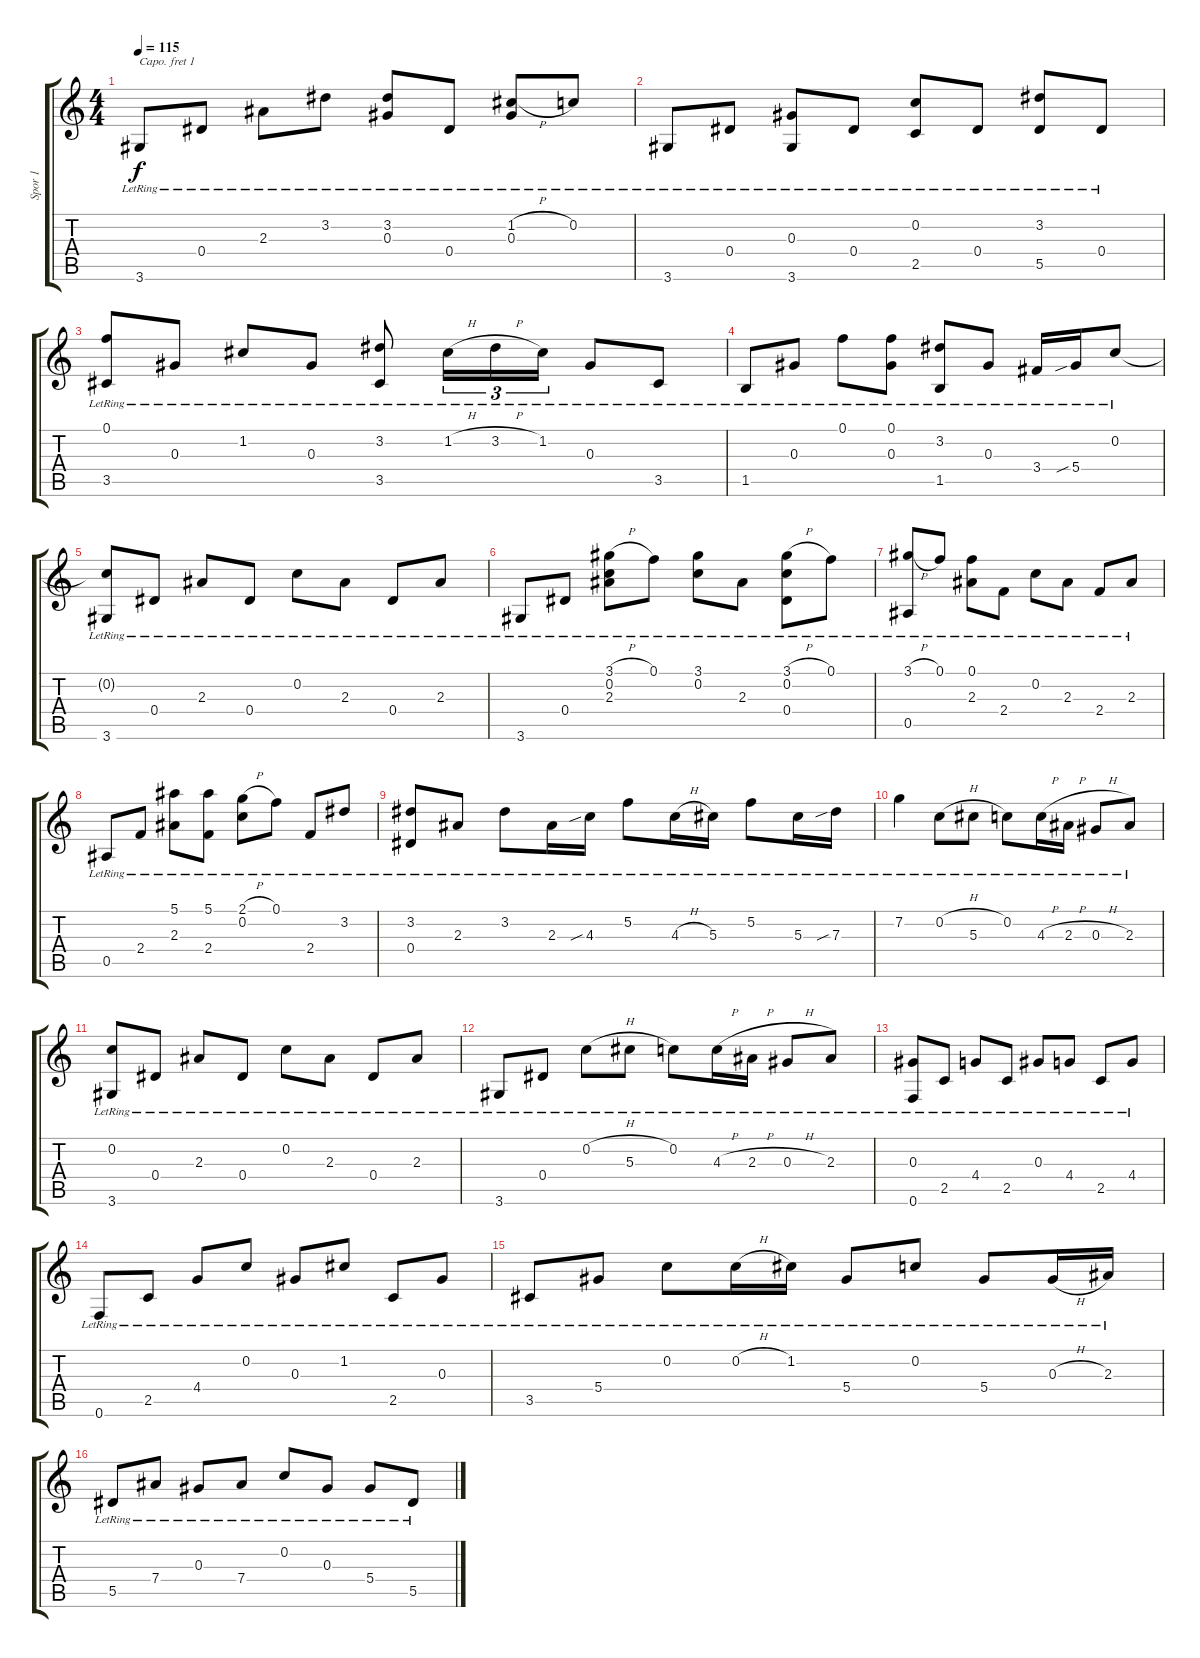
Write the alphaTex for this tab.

\track ("Spor 1" "Spor 1") {instrument acousticguitarnylon}
\staff {score tabs}
\capo 1
\tuning (E4 B3 G3 D3 A2 E2) {hide}
\ts (4 4)
\tempo 115
\clef g2
\ks c
3.6{lr}.8{dy f} 0.4{lr}.8 2.3{lr}.8 3.2{lr}.8 (3.2{lr} 0.3{lr}).8 0.4{lr}.8 (1.2{h lr} 0.3{lr}).8 0.2{lr}.8 |
3.6{lr}.8 0.4{lr}.8 (0.3{lr} 3.6{lr}).8 0.4{lr}.8 (0.2{lr} 2.5{lr}).8 0.4{lr}.8 (3.2{lr} 5.5{lr}).8 0.4{lr}.8 |
(0.1{lr} 3.5{lr}).8 0.3{lr}.8 1.2{lr}.8 0.3{lr}.8 (3.2{lr} 3.5{lr}).8 1.2{h lr}.16{tu (3 2)} 3.2{h lr}.16{tu (3 2)} 1.2{lr}.16{tu (3 2)} 0.3{lr}.8 3.5{lr}.8 |
1.5{lr}.8 0.3{lr}.8 0.1{lr}.8 (0.1{lr} 0.3{lr}).8 (3.2{lr} 1.5{lr}).8 0.3{lr}.8 3.4{lr}.16 5.4{sib lr}.16 0.2{lr}.8 |
(0.2{t} 3.6{lr}).8 0.4{lr}.8 2.3{lr}.8 0.4{lr}.8 0.2{lr}.8 2.3{lr}.8 0.4{lr}.8 2.3{lr}.8 |
3.6{lr}.8 0.4{lr}.8 (3.1{h lr} 0.2{lr} 2.3{lr}).8 0.1{lr}.8 (3.1{lr} 0.2{lr}).8 2.3{lr}.8 (3.1{h lr} 0.2{lr} 0.4{lr}).8 0.1{lr}.8 |
(3.1{h lr} 0.5{lr}).8 0.1{lr}.8 (0.1{lr} 2.3{lr}).8 2.4{lr}.8 0.2{lr}.8 2.3{lr}.8 2.4{lr}.8 2.3{lr}.8 |
0.5{lr}.8 2.4{lr}.8 (5.1{lr} 2.3{lr}).8 (5.1{lr} 2.4{lr}).8 (2.1{h lr} 0.2{lr}).8 0.1{lr}.8 2.4{lr}.8 3.2{lr}.8 |
(3.2{lr} 0.4{lr}).8 2.3{lr}.8 3.2{lr}.8 2.3{lr}.16 4.3{sib lr}.16 5.2{lr}.8 4.3{h lr}.16 5.3{lr}.16 5.2{lr}.8 5.3{lr}.16 7.3{sib lr}.16 |
7.2{lr}.4 0.2{h lr}.8 5.3{lr}.8 0.2{lr}.8 4.3{h lr}.16 2.3{h lr}.16 0.3{h lr}.8 2.3{lr}.8 |
(0.2{lr} 3.6{lr}).8 0.4{lr}.8 2.3{lr}.8 0.4{lr}.8 0.2{lr}.8 2.3{lr}.8 0.4{lr}.8 2.3{lr}.8 |
3.6{lr}.8 0.4{lr}.8 0.2{h lr}.8 5.3{lr}.8 0.2{lr}.8 4.3{h lr}.16 2.3{h lr}.16 0.3{h lr}.8 2.3{lr}.8 |
(0.3{lr} 0.6{lr}).8 2.5{lr}.8 4.4{lr}.8 2.5{lr}.8 0.3{lr}.8 4.4{lr}.8 2.5{lr}.8 4.4{lr}.8 |
0.6{lr}.8 2.5{lr}.8 4.4{lr}.8 0.2{lr}.8 0.3{lr}.8 1.2{lr}.8 2.5{lr}.8 0.3{lr}.8 |
3.5{lr}.8 5.4{lr}.8 0.2{lr}.8 0.2{h lr}.16 1.2{lr}.16 5.4{lr}.8 0.2{lr}.8 5.4{lr}.8 0.3{h lr}.16 2.3{lr}.16 |
5.5{lr}.8 7.4{lr}.8 0.3{lr}.8 7.4{lr}.8 0.2{lr}.8 0.3{lr}.8 5.4{lr}.8 5.5{lr}.8
